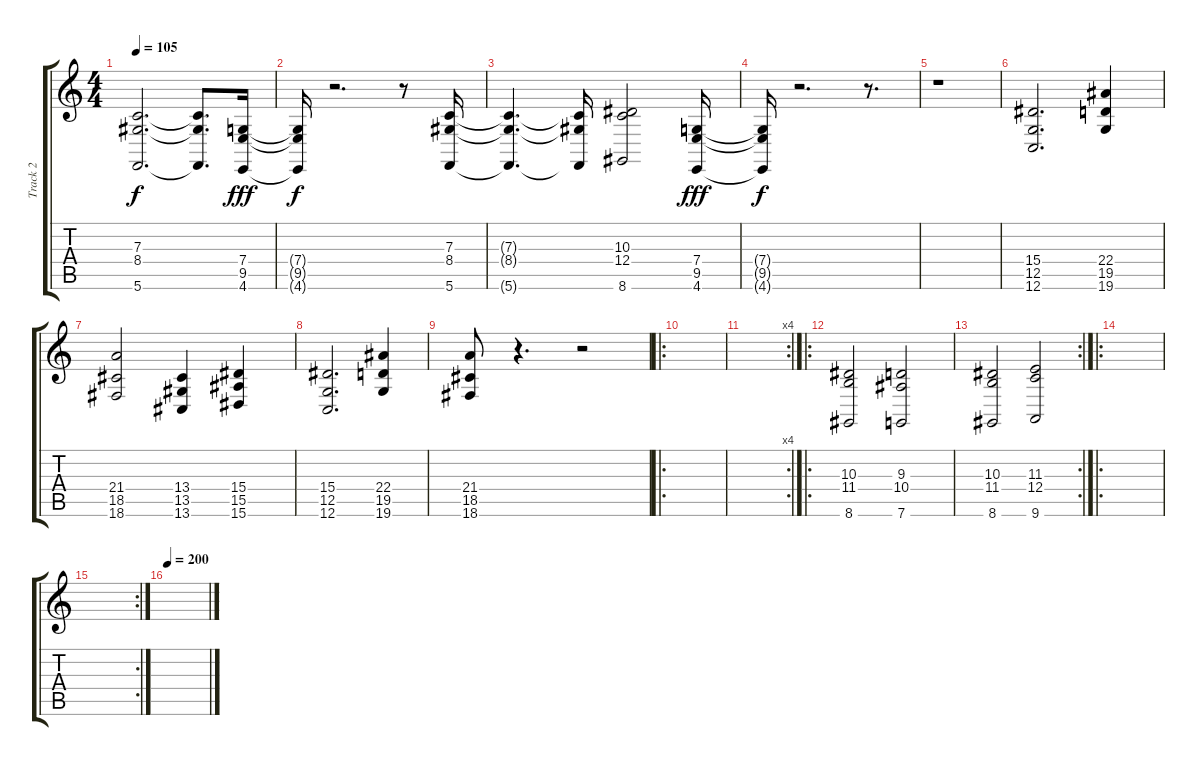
\track ("Track 2" "Track 2") {instrument pad2warm}
\staff {score tabs}
\tuning (D4 A3 F3 C3 G2 C2) {hide}
\ts (4 4)
\tempo 105
\clef g2
\ks c
(7.3{t} 8.4{t} 5.6{t}).2{d dy f} (7.3{t} 8.4{t} 5.6{t}).8{d} (7.4 9.5 4.6).16{dy fff} |
(7.4{t} 9.5{t} 4.6{t}).16{dy f} r.2{d} r.8 (7.3 8.4 5.6).16 |
(7.3{t} 8.4{t} 5.6{t}).4{d} (7.3{t} 8.4{t} 5.6{t}).16 (10.3 12.4 8.6).2 (7.4 9.5 4.6).16{dy fff} |
(7.4{t} 9.5{t} 4.6{t}).16{dy f} r.2{d} r.8{d} |
r.1 |
(15.4 12.5 12.6).2{d} (22.4 19.5 19.6).4 |
(21.4 18.5 18.6).2 (13.4 13.5 13.6).4 (15.4 15.5 15.6).4 |
(15.4 12.5 12.6).2{d} (22.4 19.5 19.6).4 |
(21.4 18.5 18.6).8 r.4{d} r.2 |
\ro
|
\rc 4
|
\ro
(10.3 11.4 8.6).2 (9.3 10.4 7.6).2 |
\rc 2
(10.3 11.4 8.6).2 (11.3 12.4 9.6).2 |
\ro
|
\rc 2
|
\tempo 200
